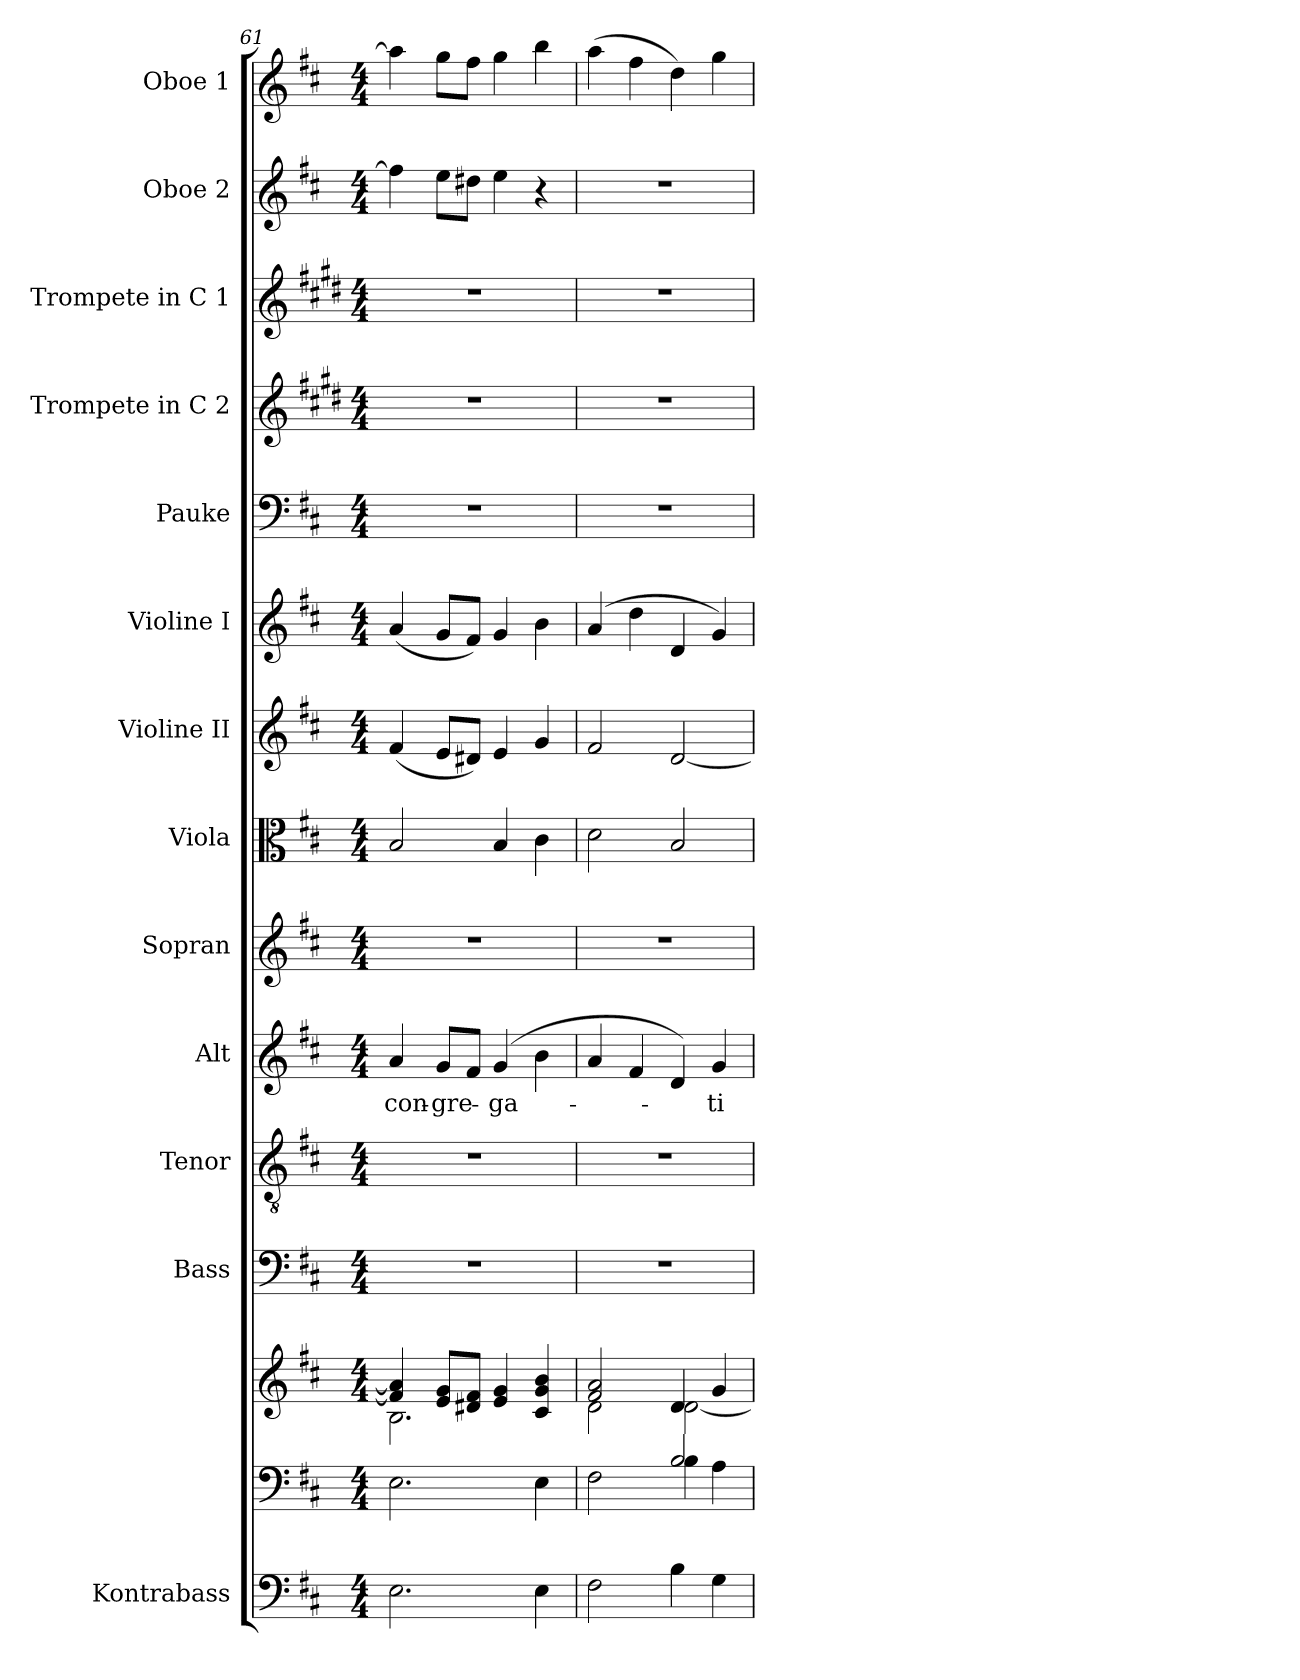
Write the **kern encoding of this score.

**kern	**kern	**kern	**kern	**kern	**kern	**text	**kern	**kern	**kern	**kern	**kern	**kern	**kern	**kern	**kern
*part14	*part13	*part13	*part12	*part11	*part10	*part10	*part9	*part8	*part7	*part6	*part5	*part4	*part3	*part2	*part1
*staff15	*staff14	*staff13	*staff12	*staff11	*staff10	*staff10	*staff9	*staff8	*staff7	*staff6	*staff5	*staff4	*staff3	*staff2	*staff1
*I"Kontrabass	*	*	*I"Bass	*I"Tenor	*I"Alt	*	*I"Sopran	*I"Viola	*I"Violine II	*I"Violine I	*I"Pauke	*I"Trompete in C 2	*I"Trompete in C 1	*I"Oboe 2	*I"Oboe 1
*I'Kb.	*	*	*I'B	*I'T	*I'A	*	*I'S	*I'Vla.	*I'Vl. II	*I'Vl. I	*I'Pk.	*	*	*I'Ob. 2	*I'Ob. 1
*clefF4	*clefF4	*clefG2	*clefF4	*clefGv2	*clefG2	*	*clefG2	*clefC3	*clefG2	*clefG2	*clefF4	*clefG2	*clefG2	*clefG2	*clefG2
*ITrd7c12	*	*	*	*	*	*	*	*	*	*	*	*ITrd1c2	*ITrd1c2	*	*
*k[f#c#]	*k[f#c#]	*k[f#c#]	*k[f#c#]	*k[f#c#]	*k[f#c#]	*	*k[f#c#]	*k[f#c#]	*k[f#c#]	*k[f#c#]	*k[f#c#]	*k[f#c#]	*k[f#c#]	*k[f#c#]	*k[f#c#]
*D:	*D:	*D:	*D:	*D:	*D:	*	*D:	*D:	*D:	*D:	*D:	*D:	*D:	*D:	*D:
*M4/4	*M4/4	*M4/4	*M4/4	*M4/4	*M4/4	*	*M4/4	*M4/4	*M4/4	*M4/4	*M4/4	*M4/4	*M4/4	*M4/4	*M4/4
=61	=61	=61	=61	=61	=61	=61	=61	=61	=61	=61	=61	=61	=61	=61	=61
*	*	*^	*	*	*	*	*	*	*	*	*	*	*	*	*
!	!	!	!	!	!	!	!LO:LY:b	!	!	!	!	!	!	!	!	!
2.EE\	2.E\	4f#/] 4a/]	2.B\	1r	1r	4a/	con-	1r	2B/	(<4f#/	(<4a/	1r	1r	1r	4ff#\]	4aa\]
!	!	!	!	!	!	!	!LO:LY:b	!	!	!	!	!	!	!	!	!
.	.	8e/ 8g/L	.	.	.	8g/L	-gre-	.	.	8e/L	8g/L	.	.	.	8ee\L	8gg\L
.	.	8d#X/ 8f#/J	.	.	.	8f#/J	.	.	.	8d#X/J)	8f#/J)	.	.	.	8dd#X\J	8ff#\J
!	!	!	!	!	!	!	!LO:LY:b	!	!	!	!	!	!	!	!	!
.	.	4e/ 4g/	.	.	.	(>4g/	-ga-	.	4B/	4e/	4g/	.	.	.	4ee\	4gg\
4EE\	4E\	4c#/ 4g/ 4b/	4ryy	.	.	4b\	.	.	4c#\	4g/	4b\	.	.	.	4r	4bb\
=62	=62	=62	=62	=62	=62	=62	=62	=62	=62	=62	=62	=62	=62	=62	=62	=62
*	*^	*	*	*	*	*	*	*	*	*	*	*	*	*	*	*
2FF#\	2ryy	2F#\	2f#/ 2a/	2d\	1r	1r	4a/	.	1r	2d\	2f#/	(4a/	1r	1r	1r	1r	(>4aa\
.	.	.	.	.	.	.	4f#/	.	.	.	.	4dd\	.	.	.	.	4ff#\
4BB\	2B/	4B\	4d/	[<2d\	.	.	4d/)	.	.	2B/	[2d/	4d/	.	.	.	.	4dd\)
!	!	!	!	!	!	!	!	!LO:LY:b	!	!	!	!	!	!	!	!	!
4GG\	.	4A\	4g/	.	.	.	4g/	-ti-	.	.	.	4g/)	.	.	.	.	4gg\
*	*v	*v	*	*	*	*	*	*	*	*	*	*	*	*	*	*	*
*	*	*v	*v	*	*	*	*	*	*	*	*	*	*	*	*	*
=	=	=	=	=	=	=	=	=	=	=	=	=	=	=	=
*-	*-	*-	*-	*-	*-	*-	*-	*-	*-	*-	*-	*-	*-	*-	*-
